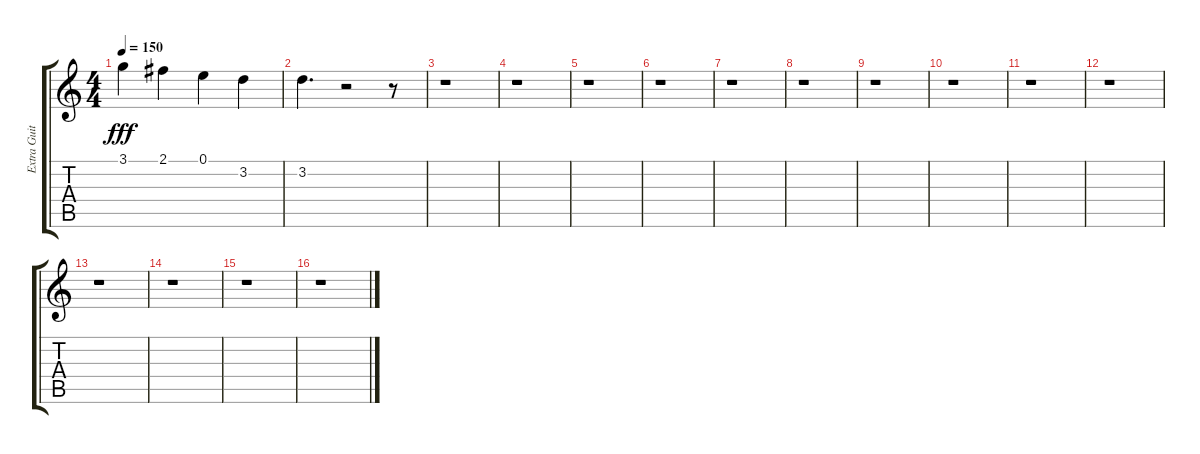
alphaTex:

\track ("Extra Guitar" "Extra Guit") {instrument electricguitarclean}
\staff {score tabs}
\tuning (E4 B3 G3 D3 A2 E2) {hide}
\ts (4 4)
\tempo 150
\clef g2
\ks c
3.1.4{dy fff} 2.1.4 0.1.4 3.2.4 |
3.2.4{d} r.2 r.8 |
r.1 |
r.1 |
r.1 |
r.1 |
r.1 |
r.1 |
r.1 |
r.1 |
r.1 |
r.1 |
r.1 |
r.1 |
r.1 |
r.1
